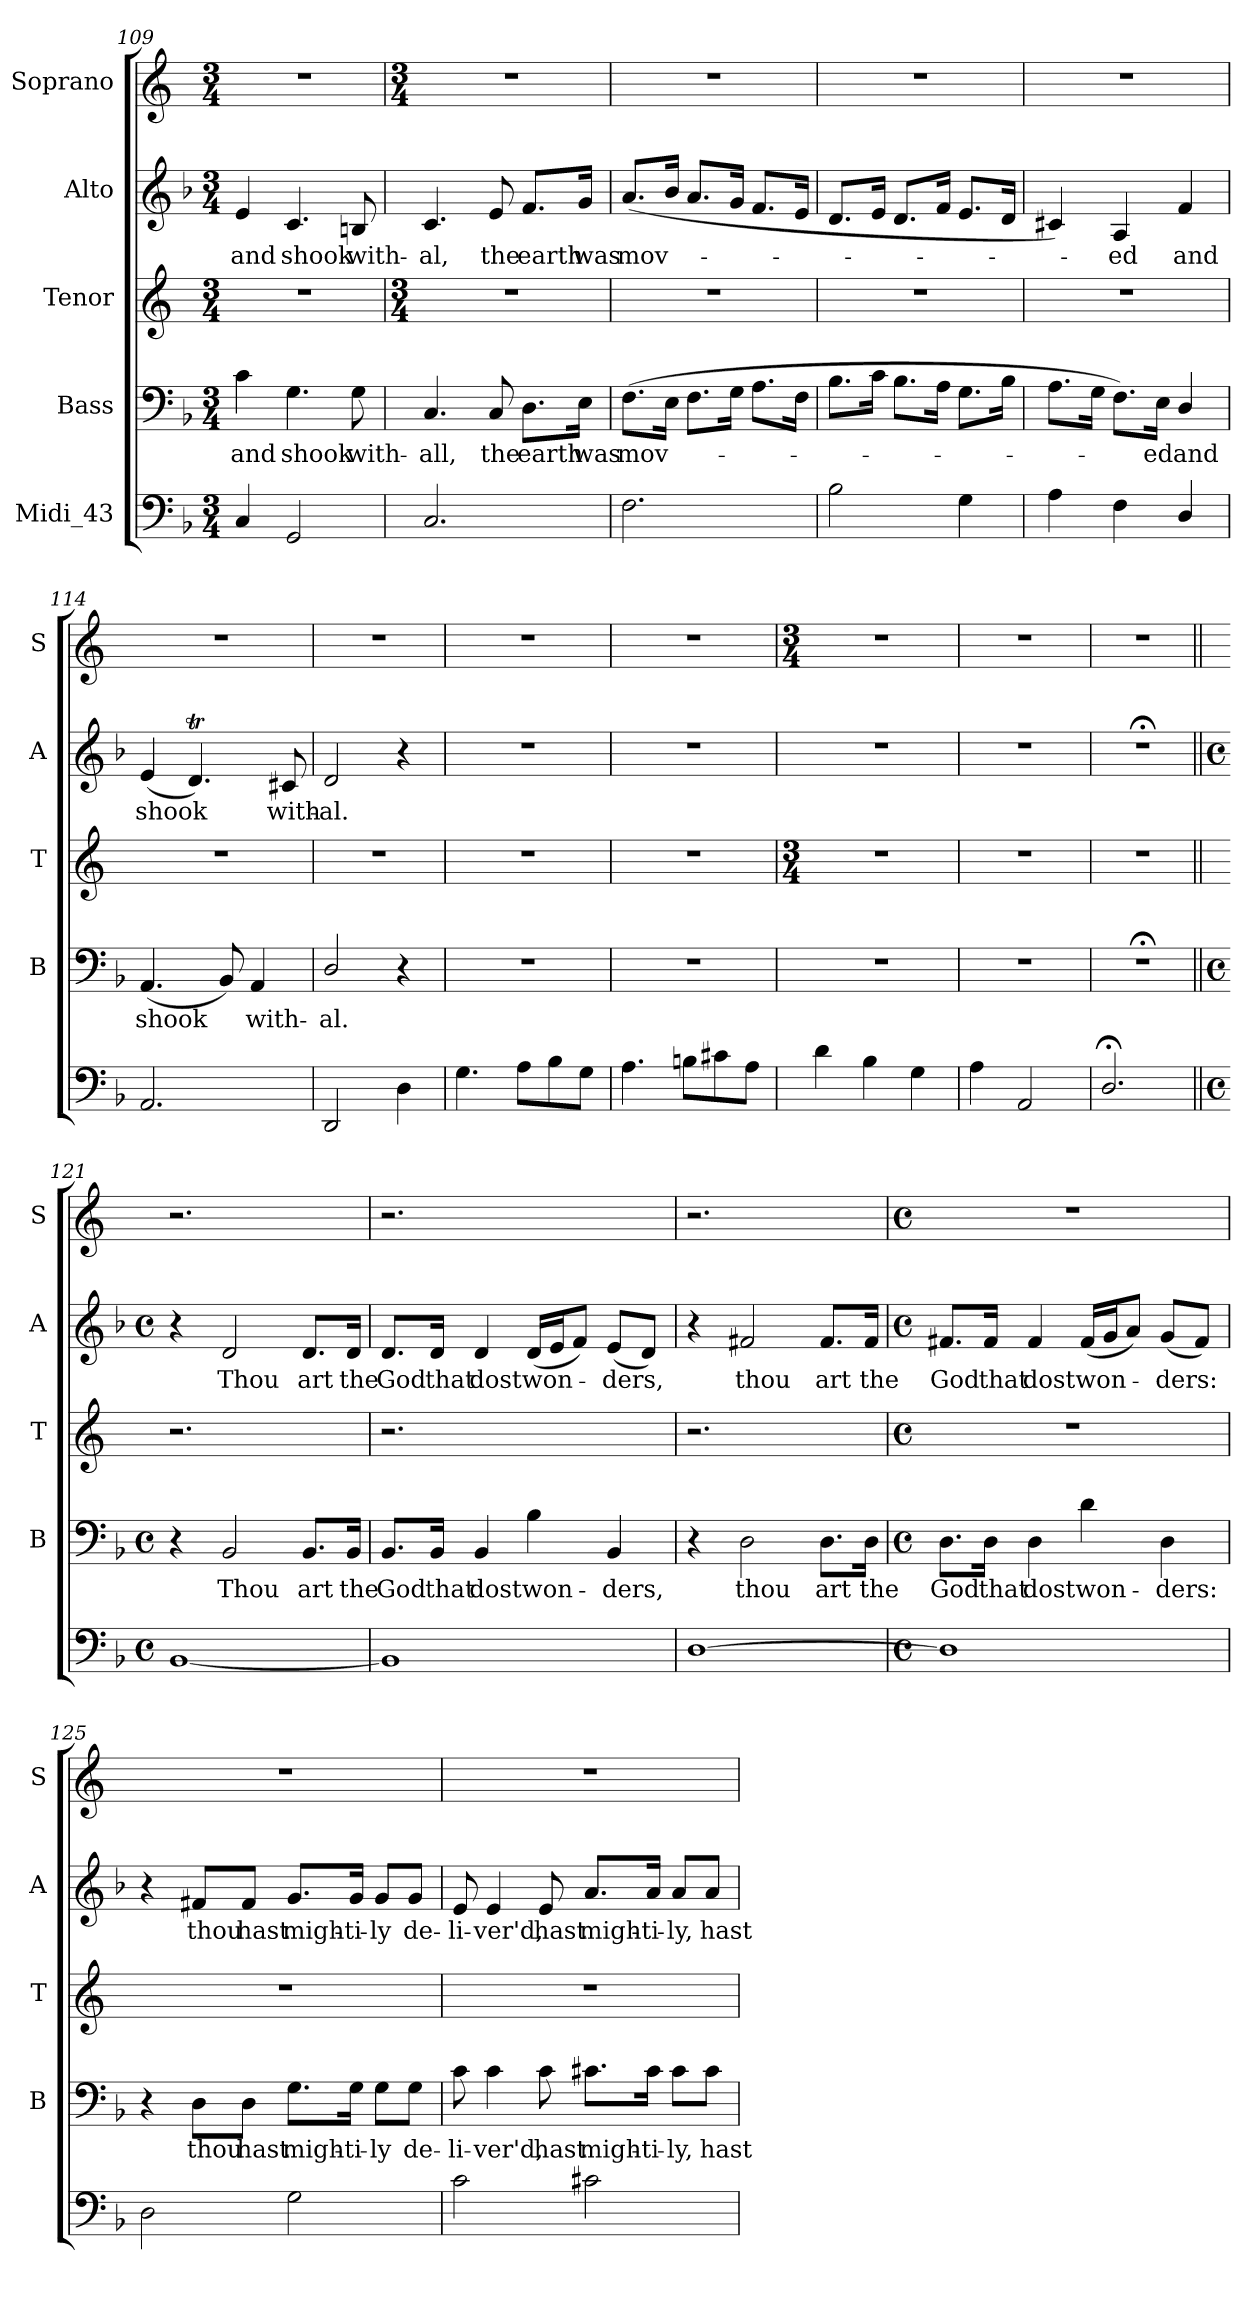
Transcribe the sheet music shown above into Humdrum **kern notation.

**kern	**kern	**text	**kern	**kern	**text	**kern
*part5	*part4	*part4	*part3	*part2	*part2	*part1
*staff5	*staff4	*staff4	*staff3	*staff2	*staff2	*staff1
*I"Midi_43	*I"Bass	*	*I"Tenor	*I"Alto	*	*I"Soprano
*	*I'B	*	*I'T	*I'A	*	*I'S
*clefF4	*clefF4	*	*clefG2	*clefG2	*	*clefG2
*k[b-]	*k[b-]	*	*k[]	*k[b-]	*	*k[]
*M3/4	*M3/4	*	*M3/4	*M3/4	*	*M3/4
=109	=109	=109	=109	=109	=109	=109
!	!	!LO:LY:b	!	!	!LO:LY:b	!
4C/	4c\	and	2.r	4e/	and	2.r
!	!	!LO:LY:b	!	!	!LO:LY:b	!
2GG/	4.G\	shook	.	4.c/	shook	.
!	!	!LO:LY:b	!	!	!LO:LY:b	!
.	8G\	with-	.	8Bn/	with-	.
!!LO:LB:g=z
=110	=110	=110	=110	=110	=110	=110
*	*	*	*M3/4	*	*	*M3/4
!	!	!LO:LY:b	!	!	!LO:LY:b	!
2.C/	4.C/	-all,	2.r	4.c/	-al,	2.r
!	!	!LO:LY:b	!	!	!LO:LY:b	!
.	8C/	the	.	8e/	the	.
!	!	!LO:LY:b	!	!	!LO:LY:b	!
.	8.D\L	earth	.	8.f/L	earth	.
!	!	!LO:LY:b	!	!	!LO:LY:b	!
.	16E\Jk	was	.	16g/Jk	was	.
=111	=111	=111	=111	=111	=111	=111
!	!	!LO:LY:b	!	!	!LO:LY:b	!
2.F\	(>8.F\L	mov-	2.r	(<8.a/L	mov-	2.r
.	16E\Jk	.	.	16b-/Jk	.	.
.	8.F\L	.	.	8.a/L	.	.
.	16G\Jk	.	.	16g/Jk	.	.
.	8.A\L	.	.	8.f/L	.	.
.	16F\Jk	.	.	16e/Jk	.	.
=112	=112	=112	=112	=112	=112	=112
2B-\	8.B-\L	.	2.r	8.d/L	.	2.r
.	16c\Jk	.	.	16e/Jk	.	.
.	8.B-\L	.	.	8.d/L	.	.
.	16A\Jk	.	.	16f/Jk	.	.
4G\	8.G\L	.	.	8.e/L	.	.
.	16B-\Jk	.	.	16d/Jk	.	.
=113	=113	=113	=113	=113	=113	=113
4A\	8.A\L	.	2.r	4c#X/)	.	2.r
.	16G\Jk	.	.	.	.	.
!	!	!	!	!	!LO:LY:b	!
4F\	8.F\L)	.	.	4A/	ed	.
!	!	!LO:LY:b	!	!	!	!
.	16E\Jk	ed	.	.	.	.
!	!	!LO:LY:b	!	!	!LO:LY:b	!
4D/	4D/	and	.	4f/	and	.
=114	=114	=114	=114	=114	=114	=114
!	!	!LO:LY:b	!	!	!LO:LY:b	!
2.AA/	(<4.AA/	shook	2.r	(<4e/	shook	2.r
.	.	.	.	4.dT/)	.	.
.	8BB-/)	.	.	.	.	.
!	!	!LO:LY:b	!	!	!	!
.	4AA/	with-	.	.	.	.
!	!	!	!	!	!LO:LY:b	!
.	.	.	.	8c#X/	with-	.
=115	=115	=115	=115	=115	=115	=115
!	!	!LO:LY:b	!	!	!LO:LY:b	!
2DD/	2D/	-al.	2.r	2d/	-al.	2.r
4D\	4r	.	.	4r	.	.
=116	=116	=116	=116	=116	=116	=116
4.G\	2.r	.	2.r	2.r	.	2.r
8A\L	.	.	.	.	.	.
8B-\	.	.	.	.	.	.
8G\J	.	.	.	.	.	.
!!LO:PB:g=z
=117	=117	=117	=117	=117	=117	=117
4.A\	2.r	.	2.r	2.r	.	2.r
8Bn\L	.	.	.	.	.	.
8c#X\	.	.	.	.	.	.
8A\J	.	.	.	.	.	.
!!LO:LB:g=z
=118	=118	=118	=118	=118	=118	=118
*	*	*	*M3/4	*	*	*M3/4
4d\	2.r	.	2.r	2.r	.	2.r
4B-\	.	.	.	.	.	.
4G\	.	.	.	.	.	.
=119	=119	=119	=119	=119	=119	=119
4A\	2.r	.	2.r	2.r	.	2.r
2AA/	.	.	.	.	.	.
=120	=120	=120	=120	=120	=120	=120
2.D;</	2.r;<	.	2.r	2.r;<	.	2.r
=121||	=121||	=121||	=121||	=121||	=121||	=121||
*M4/4	*M4/4	*	*	*M4/4	*	*
*met(c)	*met(c)	*	*	*met(c)	*	*
*	*	*	*	*	*	*^
[1BB-	4r	.	2.r	4r	.	2.r	4ryy
*	*	*	*	*	*	*MM80	*
!	!	!LO:LY:b	!	!	!LO:LY:b	!	!
.	2BB-/	Thou	.	2d/	Thou	.	2.ryy
!	!	!LO:LY:b	!	!	!LO:LY:b	!	!
.	8.BB-/L	art	4ryy	8.d/L	art	4ryy	.
!	!	!LO:LY:b	!	!	!LO:LY:b	!	!
.	16BB-/Jk	the	.	16d/Jk	the	.	.
=122	=122	=122	=122	=122	=122	=122	=122
!	!	!LO:LY:b	!	!	!LO:LY:b	!	!
*	*	*	*	*	*	*v	*v
1BB-]	8.BB-/L	God	2.r	8.d/L	God	2.r
!	!	!LO:LY:b	!	!	!LO:LY:b	!
.	16BB-/Jk	that	.	16d/Jk	that	.
!	!	!LO:LY:b	!	!	!LO:LY:b	!
.	4BB-/	dost	.	4d/	dost	.
!	!	!LO:LY:b	!	!	!LO:LY:b	!
.	4B-\	won-	.	(<16d/LL	won-	.
.	.	.	.	16e/J	.	.
.	.	.	.	8f/J)	.	.
!	!	!LO:LY:b	!	!	!LO:LY:b	!
.	4BB-/	-ders,	4ryy	(<8e/L	ders,	4ryy
.	.	.	.	8d/J)	.	.
=123	=123	=123	=123	=123	=123	=123
[1D	4r	.	2.r	4r	.	2.r
!	!	!LO:LY:b	!	!	!LO:LY:b	!
.	2D\	thou	.	2f#X/	thou	.
!	!	!LO:LY:b	!	!	!LO:LY:b	!
.	8.D\L	art	4ryy	8.f#/L	art	4ryy
!	!	!LO:LY:b	!	!	!LO:LY:b	!
.	16D\Jk	the	.	16f#/Jk	the	.
!!LO:LB:g=z
=124	=124	=124	=124	=124	=124	=124
*M4/4	*M4/4	*	*M4/4	*M4/4	*	*M4/4
*met(c)	*met(c)	*	*met(c)	*met(c)	*	*met(c)
*	*	*	*	*	*	*MM80
!	!	!LO:LY:b	!	!	!LO:LY:b	!
1D]	8.D\L	God	1r	8.f#X/L	God	1r
!	!	!LO:LY:b	!	!	!LO:LY:b	!
.	16D\Jk	that	.	16f#/Jk	that	.
!	!	!LO:LY:b	!	!	!LO:LY:b	!
.	4D\	dost	.	4f#/	dost	.
!	!	!LO:LY:b	!	!	!LO:LY:b	!
.	4d\	won-	.	(<16f#/LL	won-	.
.	.	.	.	16g/J	.	.
.	.	.	.	8a/J)	.	.
!	!	!LO:LY:b	!	!	!LO:LY:b	!
.	4D\	-ders:	.	(<8g/L	ders:	.
.	.	.	.	8f#/J)	.	.
=125	=125	=125	=125	=125	=125	=125
2D\	4r	.	1r	4r	.	1r
!	!	!LO:LY:b	!	!	!LO:LY:b	!
.	8D\L	thou	.	8f#X/L	thou	.
!	!	!LO:LY:b	!	!	!LO:LY:b	!
.	8D\J	hast	.	8f#/J	hast	.
!	!	!LO:LY:b	!	!	!LO:LY:b	!
2G\	8.G\L	migh-	.	8.g/L	migh-	.
!	!	!LO:LY:b	!	!	!LO:LY:b	!
.	16G\Jk	-ti-	.	16g/Jk	-ti-	.
!	!	!LO:LY:b	!	!	!LO:LY:b	!
.	8G\L	-ly	.	8g/L	-ly	.
!	!	!LO:LY:b	!	!	!LO:LY:b	!
.	8G\J	de-	.	8g/J	de-	.
=126	=126	=126	=126	=126	=126	=126
!	!	!LO:LY:b	!	!	!LO:LY:b	!
2c\	8c\	-li-	1r	8e/	-li-	1r
!	!	!LO:LY:b	!	!	!LO:LY:b	!
.	4c\	-ver'd,	.	4e/	-ver'd,	.
!	!	!LO:LY:b	!	!	!LO:LY:b	!
.	8c\	hast	.	8e/	hast	.
!	!	!LO:LY:b	!	!	!LO:LY:b	!
2c#X\	8.c#X\L	migh-	.	8.a/L	migh-	.
!	!	!LO:LY:b	!	!	!LO:LY:b	!
.	16c#\Jk	-ti-	.	16a/Jk	-ti-	.
!	!	!LO:LY:b	!	!	!LO:LY:b	!
.	8c#\L	-ly,	.	8a/L	-ly,	.
!	!	!LO:LY:b	!	!	!LO:LY:b	!
.	8c#\J	hast	.	8a/J	hast	.
=	=	=	=	=	=	=
*-	*-	*-	*-	*-	*-	*-
